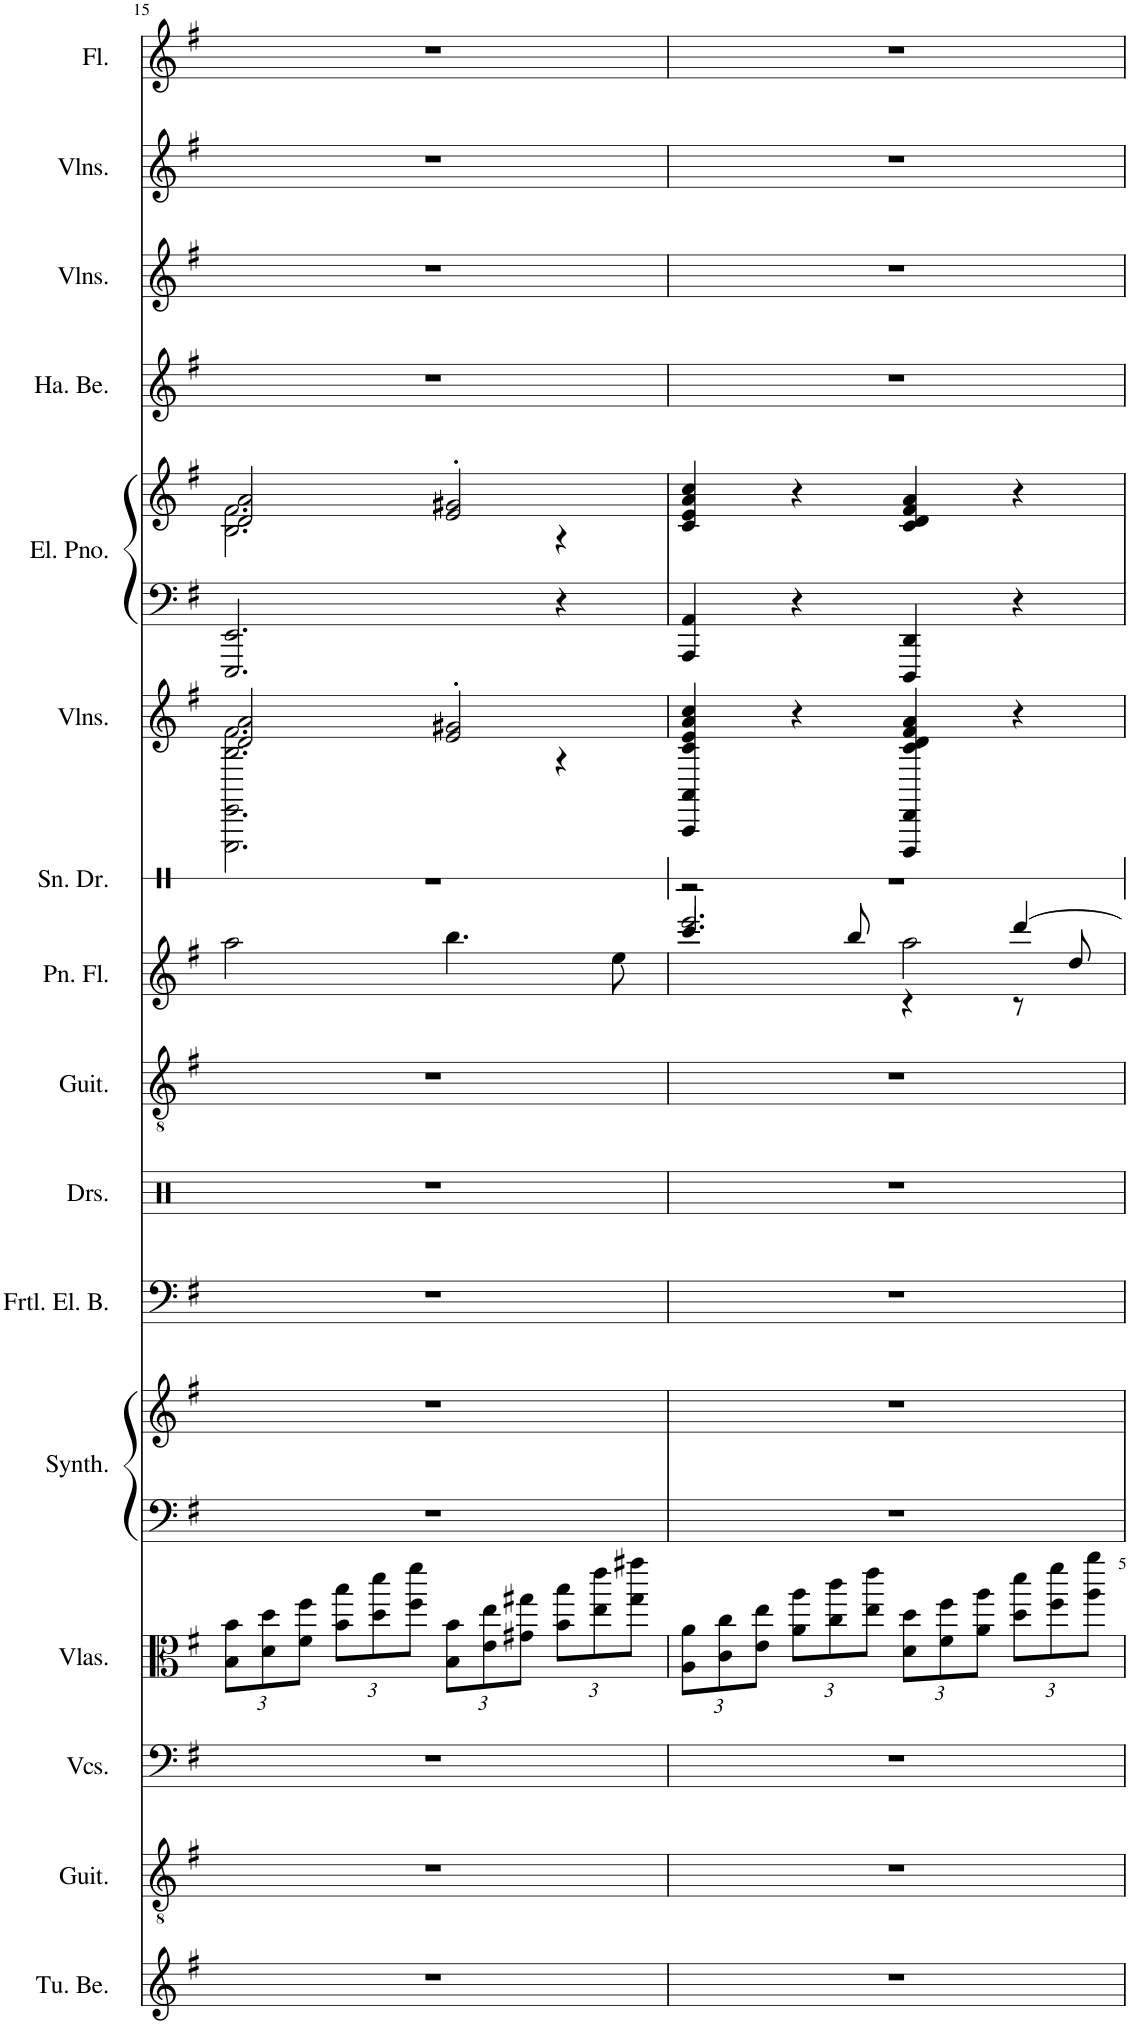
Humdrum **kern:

**kern	**kern	**kern	**kern	**kern	**kern	**kern	**kern	**kern	**kern	**kern	**kern	**kern	**kern	**kern	**kern	**kern	**kern
*part16	*part15	*part14	*part13	*part12	*part12	*part11	*part10	*part9	*part8	*part7	*part6	*part5	*part5	*part4	*part3	*part2	*part1
*staff18	*staff17	*staff16	*staff15	*staff14	*staff13	*staff12	*staff11	*staff10	*staff9	*staff8	*staff7	*staff6	*staff5	*staff4	*staff3	*staff2	*staff1
*I"Tubular Bells	*I"Acoustic Guitar	*I"Violoncellos	*I"Violas	*I"String Synthesizer	*	*I"Fretless Electric Bass	*I"Drumset	*I"Classical Guitar	*I"Pan Flute	*I"Snare Drum	*I"Violins	*I"Electric Piano	*	*I"Hand Bells	*I"Violins	*I"Violins	*I"Flute
*I'Tu. Be.	*I'Guit.	*I'Vcs.	*I'Vlas.	*I'Synth.	*	*I'Frtl. El. B.	*I'Drs.	*I'Guit.	*I'Pn. Fl.	*I'Sn. Dr.	*I'Vlns.	*I'El. Pno.	*	*I'Ha. Be.	*I'Vlns.	*I'Vlns.	*I'Fl.
!!LO:PB:g=z
*clefG2	*clefGv2	*clefF4	*clefC3	*clefF4	*clefG2	*clefF4	*clefX	*clefGv2	*clefG2	*clefX	*clefG2	*clefF4	*clefG2	*clefG2	*clefG2	*clefG2	*clefG2
*	*	*	*	*	*	*Trd7c12	*	*	*	*	*	*	*	*	*	*	*
*k[f#]	*k[f#]	*k[f#]	*k[f#]	*k[f#]	*k[f#]	*k[f#]	*k[]	*k[f#]	*k[f#]	*k[f#]	*k[f#]	*k[f#]	*k[f#]	*k[f#]	*k[f#]	*k[f#]	*k[f#]
*M4/4	*M4/4	*M4/4	*M4/4	*M4/4	*M4/4	*M4/4	*M4/4	*M4/4	*M4/4	*M4/4	*M4/4	*M4/4	*M4/4	*M4/4	*M4/4	*M4/4	*M4/4
*	*	*	*Xbrackettup	*	*	*	*	*	*	*	*	*	*	*	*	*	*
=15	=15	=15	=15	=15	=15	=15	=15	=15	=15	=15	=15	=15	=15	=15	=15	=15	=15
*	*	*	*	*	*	*	*	*	*	*	*^	*	*^	*	*	*	*
1r	1r	1r	12B\ 12b\L	1r	1r	1r	1r	1r	2aa\	1r	2d/ 2a/	2.EEE\ 2.EE\ 2.B\ 2.f#\	2.EEE/ 2.EE/	2d/ 2a/	2.B\ 2.f#\	1r	1r	1r	1r
.	.	.	12d\ 12dd\	.	.	.	.	.	.	.	.	.	.	.	.	.	.	.	.
.	.	.	12f#\ 12ff#\J	.	.	.	.	.	.	.	.	.	.	.	.	.	.	.	.
.	.	.	12b\ 12bb\L	.	.	.	.	.	.	.	.	.	.	.	.	.	.	.	.
.	.	.	12dd\ 12ddd\	.	.	.	.	.	.	.	.	.	.	.	.	.	.	.	.
.	.	.	12ff#\ 12fff#\J	.	.	.	.	.	.	.	.	.	.	.	.	.	.	.	.
.	.	.	12B\ 12b\L	.	.	.	.	.	4.bb\	.	2e/' 2g#X/'	.	.	2e/' 2g#X/'	.	.	.	.	.
.	.	.	12e\ 12ee\	.	.	.	.	.	.	.	.	.	.	.	.	.	.	.	.
.	.	.	12g#X\ 12gg#X\J	.	.	.	.	.	.	.	.	.	.	.	.	.	.	.	.
.	.	.	12b\ 12bb\L	.	.	.	.	.	.	.	.	4r	4r	.	4r	.	.	.	.
.	.	.	12ee\ 12eee\	.	.	.	.	.	.	.	.	.	.	.	.	.	.	.	.
.	.	.	.	.	.	.	.	.	8ee\	.	.	.	.	.	.	.	.	.	.
.	.	.	12gg#\ 12ggg#X\J	.	.	.	.	.	.	.	.	.	.	.	.	.	.	.	.
*	*	*	*	*	*	*	*	*	*	*	*v	*v	*	*v	*v	*	*	*	*
=16	=16	=16	=16	=16	=16	=16	=16	=16	=16	=16	=16	=16	=16	=16	=16	=16	=16
*	*	*	*	*	*	*	*	*	*^	*	*	*	*	*	*	*	*
*	*	*	*	*	*	*	*	*	*	*^	*	*	*	*	*	*	*	*
1r	1r	1r	12A\ 12a\L	1r	1r	1r	1r	1r	2.eee/	2r	4.ccc/	1r	4AAA/ 4AA/ 4c/ 4e/ 4a/ 4cc/	4AAA/ 4AA/	4c/ 4e/ 4a/ 4cc/	1r	1r	1r	1r
.	.	.	12c\ 12cc\	.	.	.	.	.	.	.	.	.	.	.	.	.	.	.	.
.	.	.	12e\ 12ee\J	.	.	.	.	.	.	.	.	.	.	.	.	.	.	.	.
.	.	.	12a\ 12aa\L	.	.	.	.	.	.	.	.	.	4r	4r	4r	.	.	.	.
.	.	.	12cc\ 12ccc\	.	.	.	.	.	.	.	.	.	.	.	.	.	.	.	.
.	.	.	.	.	.	.	.	.	.	.	8bb/	.	.	.	.	.	.	.	.
.	.	.	12ee\ 12eee\J	.	.	.	.	.	.	.	.	.	.	.	.	.	.	.	.
.	.	.	12d\ 12dd\L	.	.	.	.	.	.	2aa\	4r	.	4DDD/ 4DD/ 4c/ 4d/ 4f#/ 4a/	4DDD/ 4DD/	4c/ 4d/ 4f#/ 4a/	.	.	.	.
.	.	.	12f#\ 12ff#\	.	.	.	.	.	.	.	.	.	.	.	.	.	.	.	.
.	.	.	12a\ 12aa\J	.	.	.	.	.	.	.	.	.	.	.	.	.	.	.	.
.	.	.	12dd\ 12ddd\L	.	.	.	.	.	[4ddd/	.	8r	.	4r	4r	4r	.	.	.	.
.	.	.	12ff#\ 12fff#\	.	.	.	.	.	.	.	.	.	.	.	.	.	.	.	.
.	.	.	.	.	.	.	.	.	.	.	8dd/	.	.	.	.	.	.	.	.
.	.	.	12aa\ 12aaa\J	.	.	.	.	.	.	.	.	.	.	.	.	.	.	.	.
*	*	*	*	*	*	*	*	*	*v	*v	*v	*	*	*	*	*	*	*	*
=	=	=	=	=	=	=	=	=	=	=	=	=	=	=	=	=	=
*-	*-	*-	*-	*-	*-	*-	*-	*-	*-	*-	*-	*-	*-	*-	*-	*-	*-
